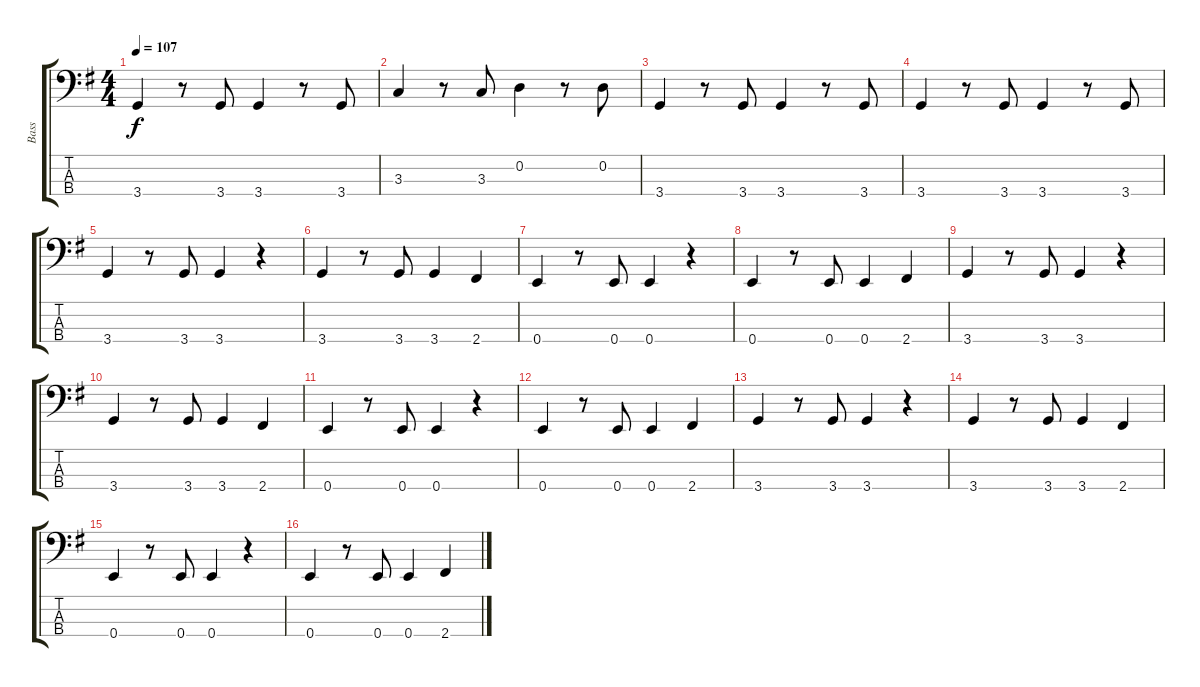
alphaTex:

\track ("Bass" "Bass") {instrument electricbassfinger}
\staff {score tabs}
\tuning (G2 D2 A1 E1) {hide}
\ts (4 4)
\tempo 107
\clef f4
\ks g
3.4.4{dy f} r.8 3.4.8 3.4.4 r.8 3.4.8 |
3.3.4 r.8 3.3.8 0.2.4 r.8 0.2.8 |
3.4.4 r.8 3.4.8 3.4.4 r.8 3.4.8 |
3.4.4 r.8 3.4.8 3.4.4 r.8 3.4.8 |
3.4.4 r.8 3.4.8 3.4.4 r.4 |
3.4.4 r.8 3.4.8 3.4.4 2.4.4 |
0.4.4 r.8 0.4.8 0.4.4 r.4 |
0.4.4 r.8 0.4.8 0.4.4 2.4.4 |
3.4.4 r.8 3.4.8 3.4.4 r.4 |
3.4.4 r.8 3.4.8 3.4.4 2.4.4 |
0.4.4 r.8 0.4.8 0.4.4 r.4 |
0.4.4 r.8 0.4.8 0.4.4 2.4.4 |
3.4.4 r.8 3.4.8 3.4.4 r.4 |
3.4.4 r.8 3.4.8 3.4.4 2.4.4 |
0.4.4 r.8 0.4.8 0.4.4 r.4 |
0.4.4 r.8 0.4.8 0.4.4 2.4.4
